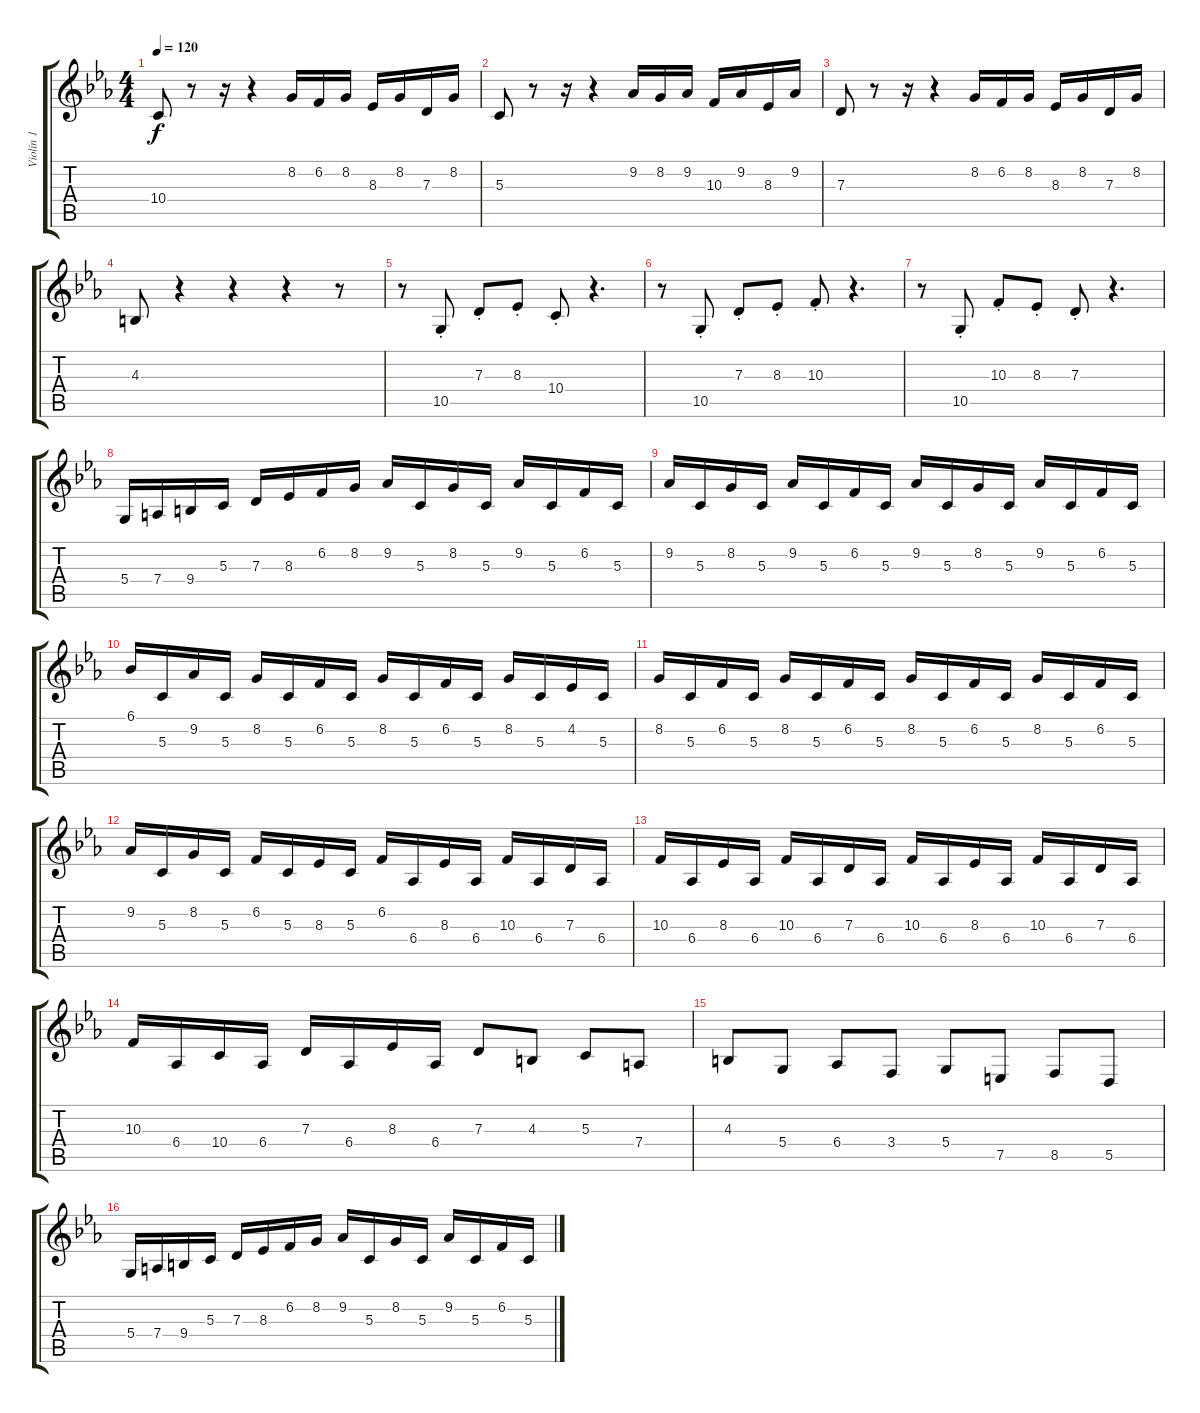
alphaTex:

\track ("Violín 1" "Violín 1") {instrument violin}
\staff {score tabs}
\tuning (E4 B3 G3 D3 A2 E2) {hide}
\ts (4 4)
\tempo 120
\clef g2
\ks eb
10.4.8{dy f} r.8 r.16 r.4 8.2.16 6.2.16 8.2.16 8.3.16 8.2.16 7.3.16 8.2.16 |
5.3.8 r.8 r.16 r.4 9.2.16 8.2.16 9.2.16 10.3.16 9.2.16 8.3.16 9.2.16 |
7.3.8 r.8 r.16 r.4 8.2.16 6.2.16 8.2.16 8.3.16 8.2.16 7.3.16 8.2.16 |
4.3.8 r.4 r.4 r.4 r.8 |
r.8 10.5{st}.8 7.3{st}.8 8.3{st}.8 10.4{st}.8 r.4{d} |
r.8 10.5{st}.8 7.3{st}.8 8.3{st}.8 10.3{st}.8 r.4{d} |
r.8 10.5{st}.8 10.3{st}.8 8.3{st}.8 7.3{st}.8 r.4{d} |
5.4.16 7.4.16 9.4.16 5.3.16 7.3.16 8.3.16 6.2.16 8.2.16 9.2.16 5.3.16 8.2.16 5.3.16 9.2.16 5.3.16 6.2.16 5.3.16 |
9.2.16 5.3.16 8.2.16 5.3.16 9.2.16 5.3.16 6.2.16 5.3.16 9.2.16 5.3.16 8.2.16 5.3.16 9.2.16 5.3.16 6.2.16 5.3.16 |
6.1.16 5.3.16 9.2.16 5.3.16 8.2.16 5.3.16 6.2.16 5.3.16 8.2.16 5.3.16 6.2.16 5.3.16 8.2.16 5.3.16 4.2.16 5.3.16 |
8.2.16 5.3.16 6.2.16 5.3.16 8.2.16 5.3.16 6.2.16 5.3.16 8.2.16 5.3.16 6.2.16 5.3.16 8.2.16 5.3.16 6.2.16 5.3.16 |
9.2.16 5.3.16 8.2.16 5.3.16 6.2.16 5.3.16 8.3.16 5.3.16 6.2.16 6.4.16 8.3.16 6.4.16 10.3.16 6.4.16 7.3.16 6.4.16 |
10.3.16 6.4.16 8.3.16 6.4.16 10.3.16 6.4.16 7.3.16 6.4.16 10.3.16 6.4.16 8.3.16 6.4.16 10.3.16 6.4.16 7.3.16 6.4.16 |
10.3.16 6.4.16 10.4.16 6.4.16 7.3.16 6.4.16 8.3.16 6.4.16 7.3.8 4.3.8 5.3.8 7.4.8 |
4.3.8 5.4.8 6.4.8 3.4.8 5.4.8 7.5.8 8.5.8 5.5.8 |
5.4.16 7.4.16 9.4.16 5.3.16 7.3.16 8.3.16 6.2.16 8.2.16 9.2.16 5.3.16 8.2.16 5.3.16 9.2.16 5.3.16 6.2.16 5.3.16
